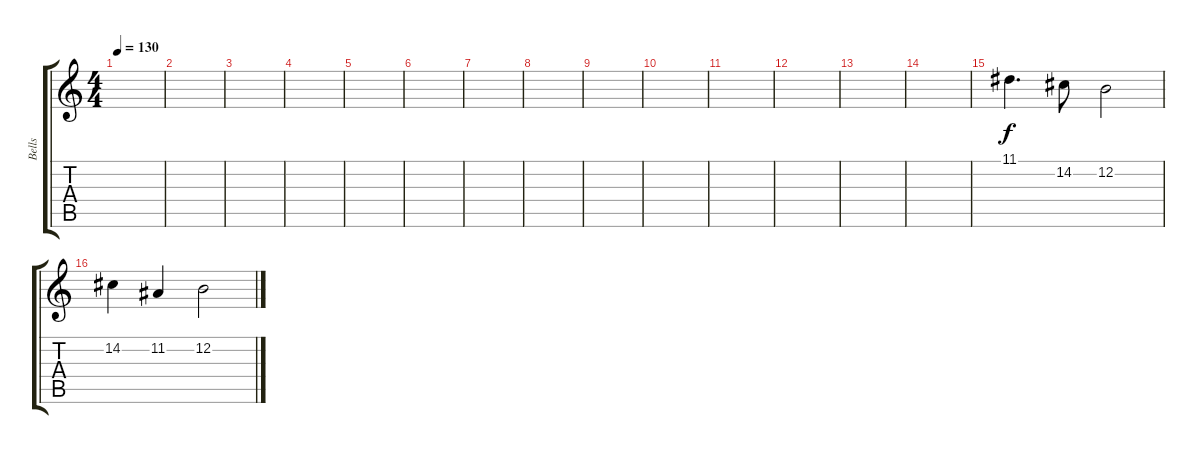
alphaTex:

\track ("Bells" "Bells") {instrument glockenspiel}
\staff {score tabs}
\tuning (E4 B3 G3 D3 A2 E2) {hide}
\ts (4 4)
\tempo 130
\clef g2
\ks c
|
|
|
|
|
|
|
|
|
|
|
|
|
|
11.1.4{d} 14.2.8 12.2.2 |
14.2.4 11.2.4 12.2.2
